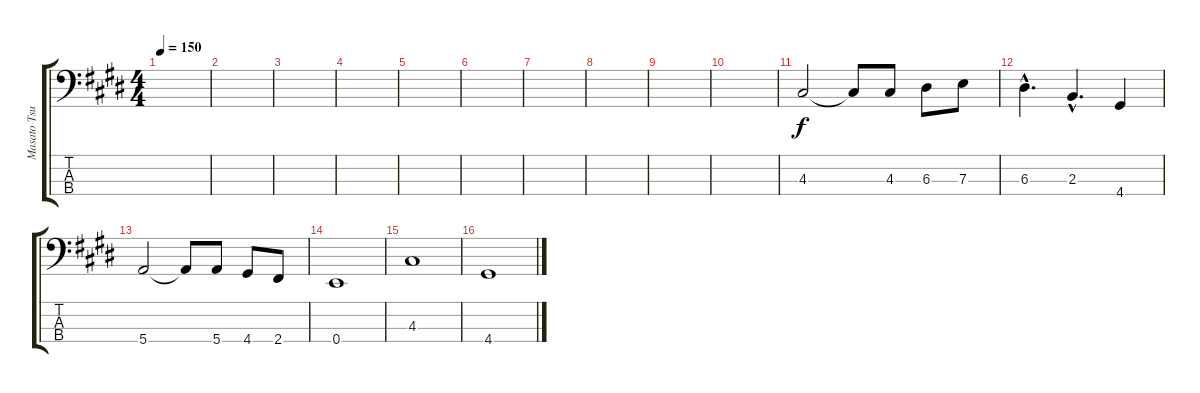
\track ("Masato Tsuya" "Masato Tsu") {instrument electricbassfinger}
\staff {score tabs}
\tuning (G2 D2 A1 E1) {hide}
\ts (4 4)
\tempo 150
\clef f4
\ks c#minor
|
|
|
|
|
|
|
|
|
|
4.3.2 4.3{t}.8 4.3.8 6.3.8 7.3.8 |
6.3{hac}.4{d} 2.3{hac}.4{d} 4.4.4 |
5.4.2 5.4{t}.8 5.4.8 4.4.8 2.4.8 |
0.4.1 |
4.3.1 |
4.4.1
